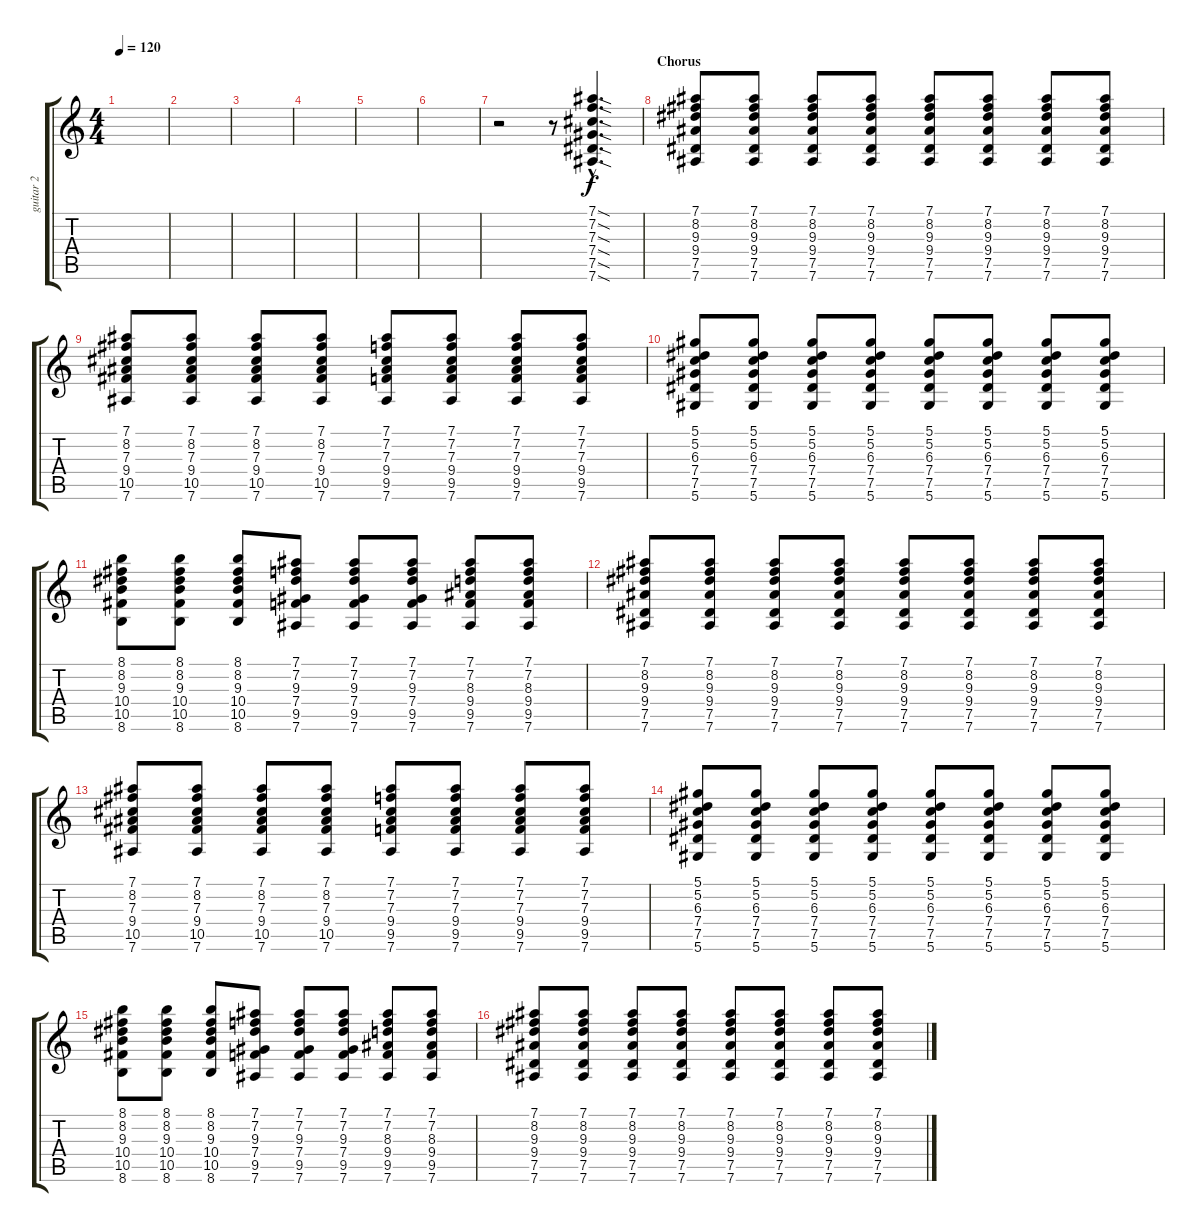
\track ("guitar 2" "guitar 2") {instrument distortionguitar}
\staff {score tabs}
\tuning (Eb4 Bb3 Gb3 Db3 Ab2 Eb2) {hide}
\ts (4 4)
\tempo 120
\clef g2
\ks c
|
|
|
|
|
|
r.2 r.8 (7.1{sod hac} 7.2{sod hac} 7.3{sod hac} 7.4{sod hac} 7.5{sod hac} 7.6{sod hac}).4{d} |
\section ("" "Chorus")
(7.1 8.2 9.3 9.4 7.5 7.6).8 (7.1 8.2 9.3 9.4 7.5 7.6).8 (7.1 8.2 9.3 9.4 7.5 7.6).8 (7.1 8.2 9.3 9.4 7.5 7.6).8 (7.1 8.2 9.3 9.4 7.5 7.6).8 (7.1 8.2 9.3 9.4 7.5 7.6).8 (7.1 8.2 9.3 9.4 7.5 7.6).8 (7.1 8.2 9.3 9.4 7.5 7.6).8 |
(7.1 8.2 7.3 9.4 10.5 7.6).8 (7.1 8.2 7.3 9.4 10.5 7.6).8 (7.1 8.2 7.3 9.4 10.5 7.6).8 (7.1 8.2 7.3 9.4 10.5 7.6).8 (7.1 7.2 7.3 9.4 9.5 7.6).8 (7.1 7.2 7.3 9.4 9.5 7.6).8 (7.1 7.2 7.3 9.4 9.5 7.6).8 (7.1 7.2 7.3 9.4 9.5 7.6).8 |
(5.1 5.2 6.3 7.4 7.5 5.6).8 (5.1 5.2 6.3 7.4 7.5 5.6).8 (5.1 5.2 6.3 7.4 7.5 5.6).8 (5.1 5.2 6.3 7.4 7.5 5.6).8 (5.1 5.2 6.3 7.4 7.5 5.6).8 (5.1 5.2 6.3 7.4 7.5 5.6).8 (5.1 5.2 6.3 7.4 7.5 5.6).8 (5.1 5.2 6.3 7.4 7.5 5.6).8 |
(8.1 8.2 9.3 10.4 10.5 8.6).8 (8.1 8.2 9.3 10.4 10.5 8.6).8 (8.1 8.2 9.3 10.4 10.5 8.6).8 (7.1 7.2 9.3 7.4 9.5 7.6).8 (7.1 7.2 9.3 7.4 9.5 7.6).8 (7.1 7.2 9.3 7.4 9.5 7.6).8 (7.1 7.2 8.3 9.4 9.5 7.6).8 (7.1 7.2 8.3 9.4 9.5 7.6).8 |
(7.1 8.2 9.3 9.4 7.5 7.6).8 (7.1 8.2 9.3 9.4 7.5 7.6).8 (7.1 8.2 9.3 9.4 7.5 7.6).8 (7.1 8.2 9.3 9.4 7.5 7.6).8 (7.1 8.2 9.3 9.4 7.5 7.6).8 (7.1 8.2 9.3 9.4 7.5 7.6).8 (7.1 8.2 9.3 9.4 7.5 7.6).8 (7.1 8.2 9.3 9.4 7.5 7.6).8 |
(7.1 8.2 7.3 9.4 10.5 7.6).8 (7.1 8.2 7.3 9.4 10.5 7.6).8 (7.1 8.2 7.3 9.4 10.5 7.6).8 (7.1 8.2 7.3 9.4 10.5 7.6).8 (7.1 7.2 7.3 9.4 9.5 7.6).8 (7.1 7.2 7.3 9.4 9.5 7.6).8 (7.1 7.2 7.3 9.4 9.5 7.6).8 (7.1 7.2 7.3 9.4 9.5 7.6).8 |
(5.1 5.2 6.3 7.4 7.5 5.6).8 (5.1 5.2 6.3 7.4 7.5 5.6).8 (5.1 5.2 6.3 7.4 7.5 5.6).8 (5.1 5.2 6.3 7.4 7.5 5.6).8 (5.1 5.2 6.3 7.4 7.5 5.6).8 (5.1 5.2 6.3 7.4 7.5 5.6).8 (5.1 5.2 6.3 7.4 7.5 5.6).8 (5.1 5.2 6.3 7.4 7.5 5.6).8 |
(8.1 8.2 9.3 10.4 10.5 8.6).8 (8.1 8.2 9.3 10.4 10.5 8.6).8 (8.1 8.2 9.3 10.4 10.5 8.6).8 (7.1 7.2 9.3 7.4 9.5 7.6).8 (7.1 7.2 9.3 7.4 9.5 7.6).8 (7.1 7.2 9.3 7.4 9.5 7.6).8 (7.1 7.2 8.3 9.4 9.5 7.6).8 (7.1 7.2 8.3 9.4 9.5 7.6).8 |
(7.1 8.2 9.3 9.4 7.5 7.6).8 (7.1 8.2 9.3 9.4 7.5 7.6).8 (7.1 8.2 9.3 9.4 7.5 7.6).8 (7.1 8.2 9.3 9.4 7.5 7.6).8 (7.1 8.2 9.3 9.4 7.5 7.6).8 (7.1 8.2 9.3 9.4 7.5 7.6).8 (7.1 8.2 9.3 9.4 7.5 7.6).8 (7.1 8.2 9.3 9.4 7.5 7.6).8
